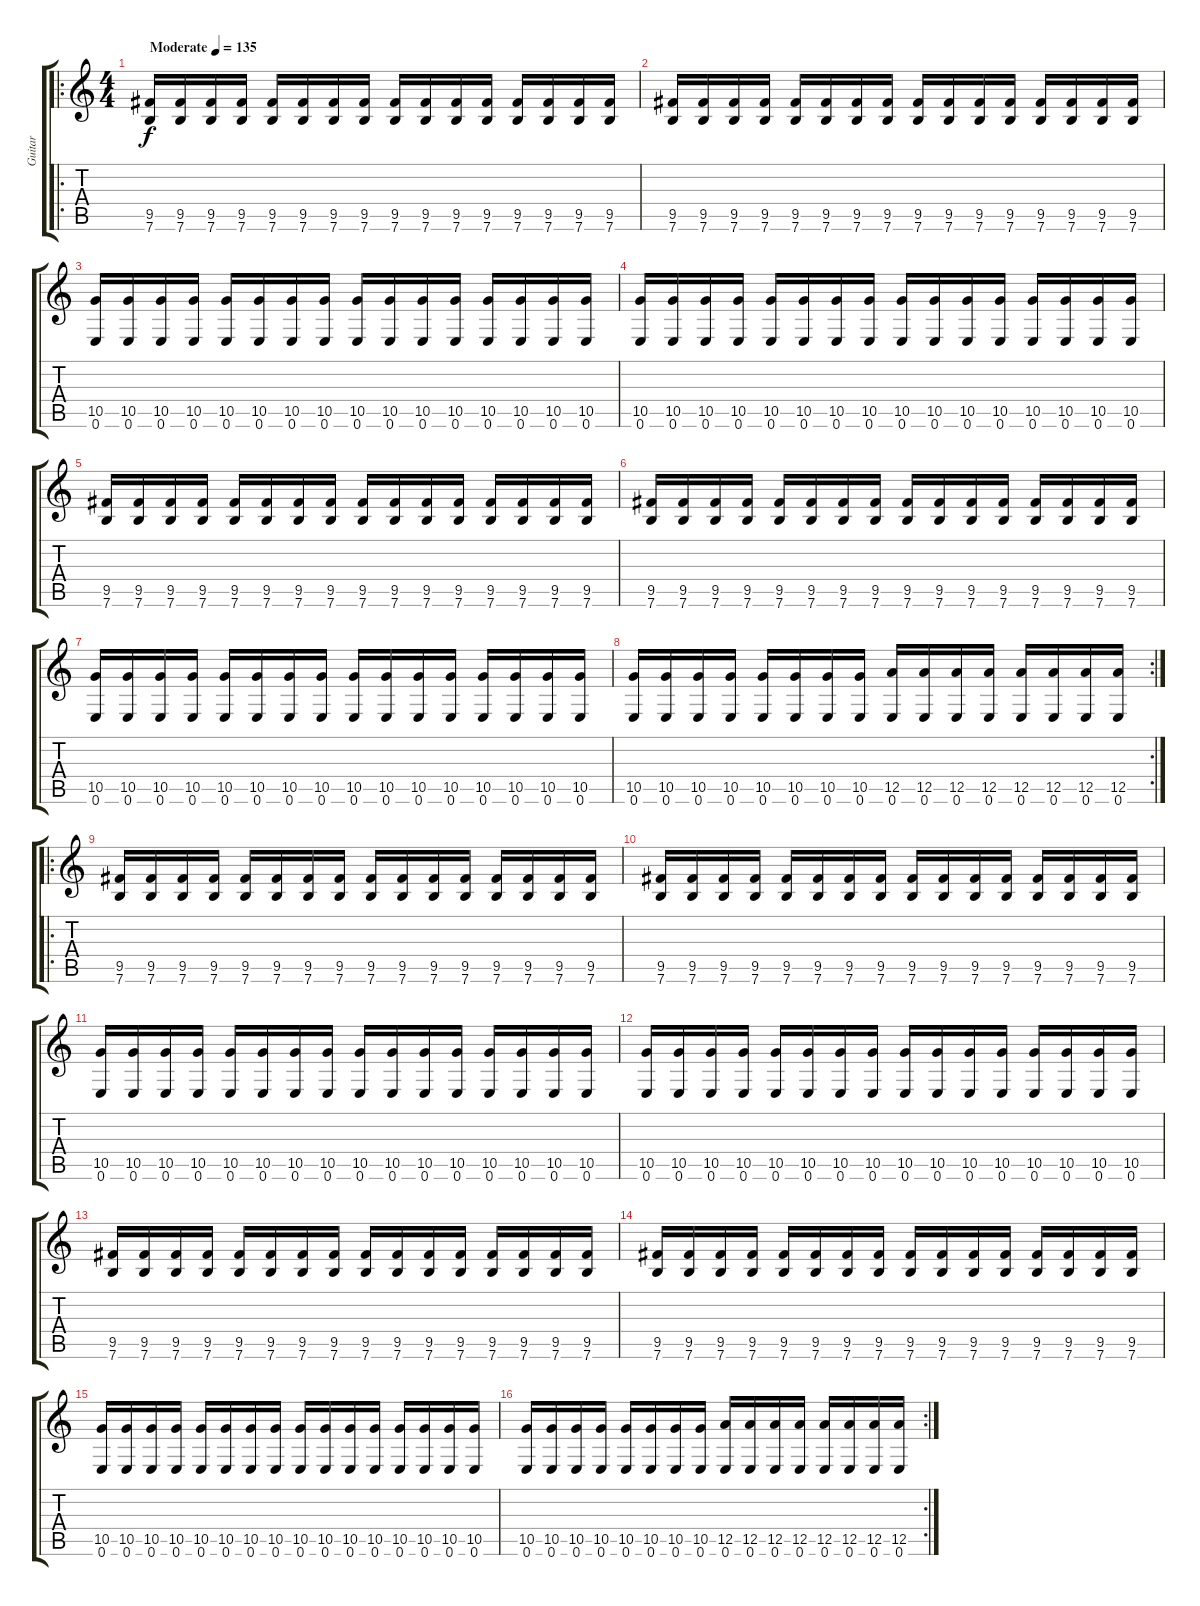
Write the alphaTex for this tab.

\track ("Guitar" "Guitar") {instrument overdrivenguitar}
\staff {score tabs}
\tuning (E4 B3 G3 D3 A2 E2) {hide}
\ro
\ts (4 4)
\tempo (135 "Moderate")
\clef g2
\ks c
(9.5 7.6).16{dy f instrument overdrivenguitar} (9.5 7.6).16 (9.5 7.6).16 (9.5 7.6).16 (9.5 7.6).16 (9.5 7.6).16 (9.5 7.6).16 (9.5 7.6).16 (9.5 7.6).16 (9.5 7.6).16 (9.5 7.6).16 (9.5 7.6).16 (9.5 7.6).16 (9.5 7.6).16 (9.5 7.6).16 (9.5 7.6).16 |
(9.5 7.6).16 (9.5 7.6).16 (9.5 7.6).16 (9.5 7.6).16 (9.5 7.6).16 (9.5 7.6).16 (9.5 7.6).16 (9.5 7.6).16 (9.5 7.6).16 (9.5 7.6).16 (9.5 7.6).16 (9.5 7.6).16 (9.5 7.6).16 (9.5 7.6).16 (9.5 7.6).16 (9.5 7.6).16 |
(10.5 0.6).16 (10.5 0.6).16 (10.5 0.6).16 (10.5 0.6).16 (10.5 0.6).16 (10.5 0.6).16 (10.5 0.6).16 (10.5 0.6).16 (10.5 0.6).16 (10.5 0.6).16 (10.5 0.6).16 (10.5 0.6).16 (10.5 0.6).16 (10.5 0.6).16 (10.5 0.6).16 (10.5 0.6).16 |
(10.5 0.6).16 (10.5 0.6).16 (10.5 0.6).16 (10.5 0.6).16 (10.5 0.6).16 (10.5 0.6).16 (10.5 0.6).16 (10.5 0.6).16 (10.5 0.6).16 (10.5 0.6).16 (10.5 0.6).16 (10.5 0.6).16 (10.5 0.6).16 (10.5 0.6).16 (10.5 0.6).16 (10.5 0.6).16 |
(9.5 7.6).16 (9.5 7.6).16 (9.5 7.6).16 (9.5 7.6).16 (9.5 7.6).16 (9.5 7.6).16 (9.5 7.6).16 (9.5 7.6).16 (9.5 7.6).16 (9.5 7.6).16 (9.5 7.6).16 (9.5 7.6).16 (9.5 7.6).16 (9.5 7.6).16 (9.5 7.6).16 (9.5 7.6).16 |
(9.5 7.6).16 (9.5 7.6).16 (9.5 7.6).16 (9.5 7.6).16 (9.5 7.6).16 (9.5 7.6).16 (9.5 7.6).16 (9.5 7.6).16 (9.5 7.6).16 (9.5 7.6).16 (9.5 7.6).16 (9.5 7.6).16 (9.5 7.6).16 (9.5 7.6).16 (9.5 7.6).16 (9.5 7.6).16 |
(10.5 0.6).16 (10.5 0.6).16 (10.5 0.6).16 (10.5 0.6).16 (10.5 0.6).16 (10.5 0.6).16 (10.5 0.6).16 (10.5 0.6).16 (10.5 0.6).16 (10.5 0.6).16 (10.5 0.6).16 (10.5 0.6).16 (10.5 0.6).16 (10.5 0.6).16 (10.5 0.6).16 (10.5 0.6).16 |
\rc 2
(10.5 0.6).16 (10.5 0.6).16 (10.5 0.6).16 (10.5 0.6).16 (10.5 0.6).16 (10.5 0.6).16 (10.5 0.6).16 (10.5 0.6).16 (12.5 0.6).16 (12.5 0.6).16 (12.5 0.6).16 (12.5 0.6).16 (12.5 0.6).16 (12.5 0.6).16 (12.5 0.6).16 (12.5 0.6).16 |
\ro
(9.5 7.6).16 (9.5 7.6).16 (9.5 7.6).16 (9.5 7.6).16 (9.5 7.6).16 (9.5 7.6).16 (9.5 7.6).16 (9.5 7.6).16 (9.5 7.6).16 (9.5 7.6).16 (9.5 7.6).16 (9.5 7.6).16 (9.5 7.6).16 (9.5 7.6).16 (9.5 7.6).16 (9.5 7.6).16 |
(9.5 7.6).16 (9.5 7.6).16 (9.5 7.6).16 (9.5 7.6).16 (9.5 7.6).16 (9.5 7.6).16 (9.5 7.6).16 (9.5 7.6).16 (9.5 7.6).16 (9.5 7.6).16 (9.5 7.6).16 (9.5 7.6).16 (9.5 7.6).16 (9.5 7.6).16 (9.5 7.6).16 (9.5 7.6).16 |
(10.5 0.6).16 (10.5 0.6).16 (10.5 0.6).16 (10.5 0.6).16 (10.5 0.6).16 (10.5 0.6).16 (10.5 0.6).16 (10.5 0.6).16 (10.5 0.6).16 (10.5 0.6).16 (10.5 0.6).16 (10.5 0.6).16 (10.5 0.6).16 (10.5 0.6).16 (10.5 0.6).16 (10.5 0.6).16 |
(10.5 0.6).16 (10.5 0.6).16 (10.5 0.6).16 (10.5 0.6).16 (10.5 0.6).16 (10.5 0.6).16 (10.5 0.6).16 (10.5 0.6).16 (10.5 0.6).16 (10.5 0.6).16 (10.5 0.6).16 (10.5 0.6).16 (10.5 0.6).16 (10.5 0.6).16 (10.5 0.6).16 (10.5 0.6).16 |
(9.5 7.6).16 (9.5 7.6).16 (9.5 7.6).16 (9.5 7.6).16 (9.5 7.6).16 (9.5 7.6).16 (9.5 7.6).16 (9.5 7.6).16 (9.5 7.6).16 (9.5 7.6).16 (9.5 7.6).16 (9.5 7.6).16 (9.5 7.6).16 (9.5 7.6).16 (9.5 7.6).16 (9.5 7.6).16 |
(9.5 7.6).16 (9.5 7.6).16 (9.5 7.6).16 (9.5 7.6).16 (9.5 7.6).16 (9.5 7.6).16 (9.5 7.6).16 (9.5 7.6).16 (9.5 7.6).16 (9.5 7.6).16 (9.5 7.6).16 (9.5 7.6).16 (9.5 7.6).16 (9.5 7.6).16 (9.5 7.6).16 (9.5 7.6).16 |
(10.5 0.6).16 (10.5 0.6).16 (10.5 0.6).16 (10.5 0.6).16 (10.5 0.6).16 (10.5 0.6).16 (10.5 0.6).16 (10.5 0.6).16 (10.5 0.6).16 (10.5 0.6).16 (10.5 0.6).16 (10.5 0.6).16 (10.5 0.6).16 (10.5 0.6).16 (10.5 0.6).16 (10.5 0.6).16 |
\rc 2
(10.5 0.6).16 (10.5 0.6).16 (10.5 0.6).16 (10.5 0.6).16 (10.5 0.6).16 (10.5 0.6).16 (10.5 0.6).16 (10.5 0.6).16 (12.5 0.6).16 (12.5 0.6).16 (12.5 0.6).16 (12.5 0.6).16 (12.5 0.6).16 (12.5 0.6).16 (12.5 0.6).16 (12.5 0.6).16
